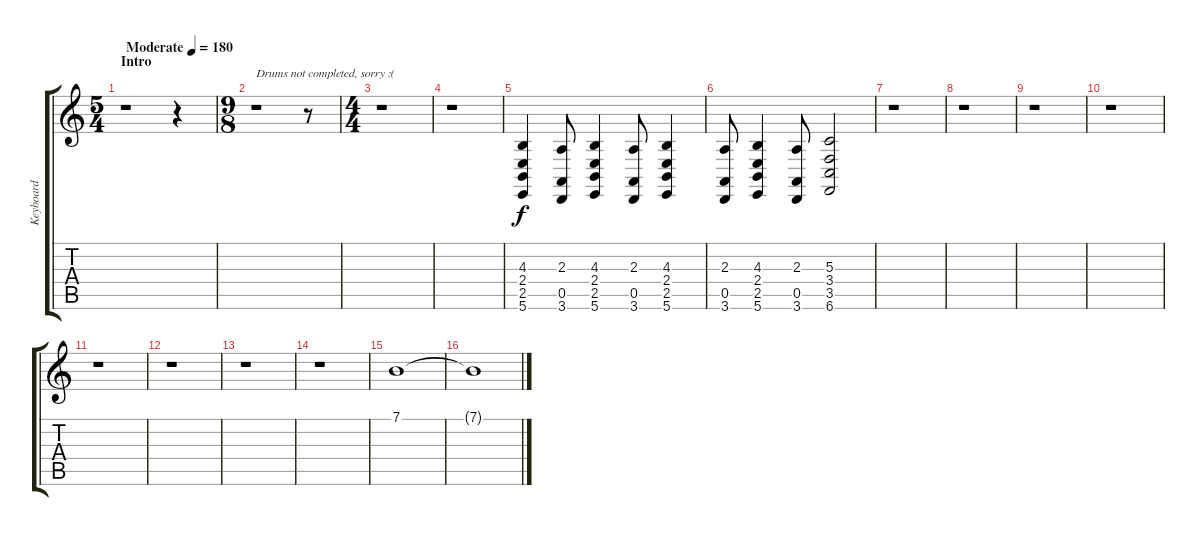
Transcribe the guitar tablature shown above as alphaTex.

\track ("Keyboard" "Keyboard") {instrument synthbrass1}
\staff {score tabs}
\tuning (E4 B3 G3 D3 A2 B1) {hide}
\ts (5 4)
\section ("" "Intro")
\tempo (180 "Moderate")
\clef g2
\ks c
r.1{dy f instrument synthbrass1} r.4 |
\ts (9 8)
r.1{txt "Drums not completed, sorry :("} r.8 |
\ts (4 4)
r.1 |
r.1 |
(4.3 2.4 2.5 5.6).4{balance 16} (2.3 0.5 3.6).8 (4.3 2.4 2.5 5.6).4 (2.3 0.5 3.6).8 (4.3 2.4 2.5 5.6).4 |
(2.3 0.5 3.6).8 (4.3 2.4 2.5 5.6).4 (2.3 0.5 3.6).8 (5.3 3.4 3.5 6.6).2 |
r.1 |
r.1 |
r.1 |
r.1 |
r.1 |
r.1 |
r.1 |
r.1 |
7.1.1{balance 8 instrument guitarharmonics} |
7.1{t}.1
